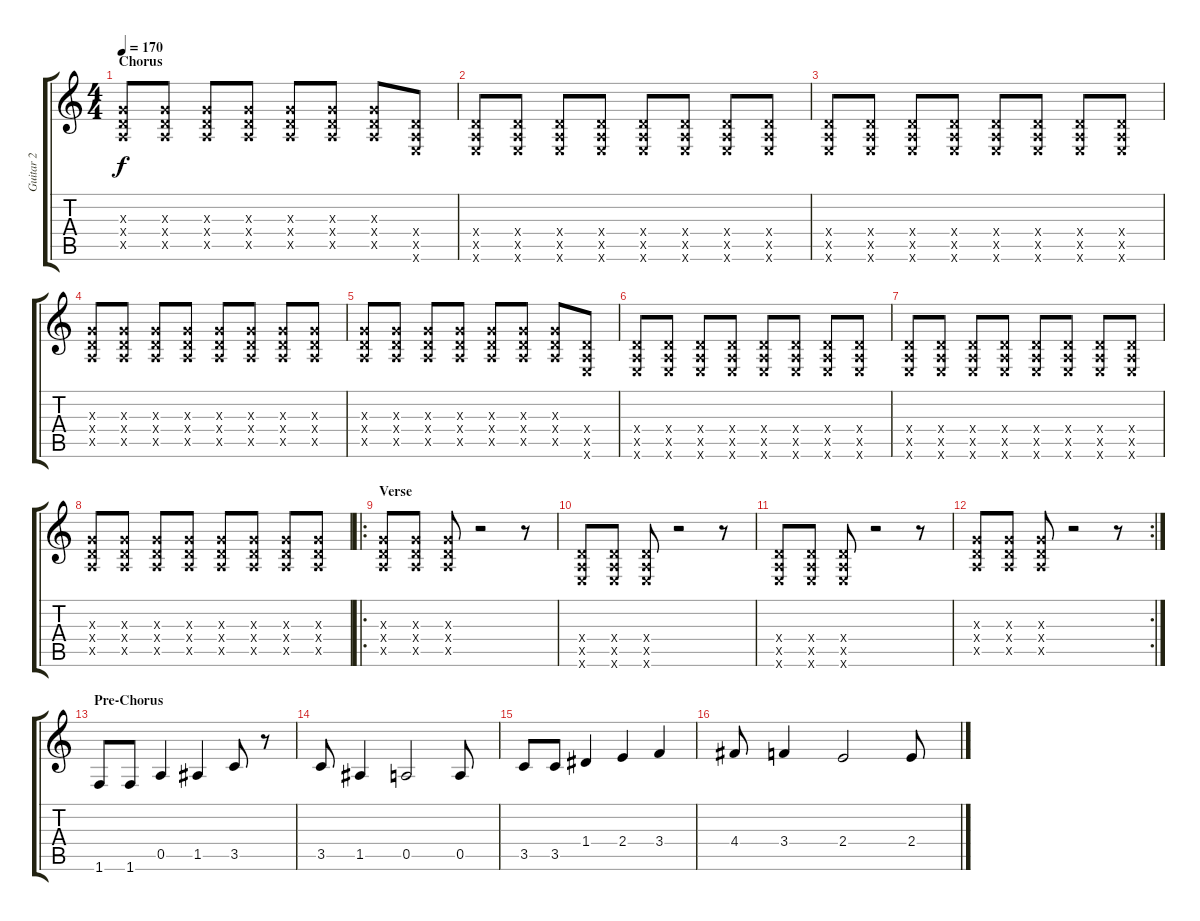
\track ("Guitar 2" "Guitar 2") {instrument distortionguitar}
\staff {score tabs}
\tuning (E4 B3 G3 D3 A2 E2) {hide}
\ts (4 4)
\section ("" "Chorus")
\tempo 170
\clef g2
\ks c
(0.3{x} 0.4{x} 0.5{x}).8{dy f instrument distortionguitar} (0.3{x} 0.4{x} 0.5{x}).8 (0.3{x} 0.4{x} 0.5{x}).8 (0.3{x} 0.4{x} 0.5{x}).8 (0.3{x} 0.4{x} 0.5{x}).8 (0.3{x} 0.4{x} 0.5{x}).8 (0.3{x} 0.4{x} 0.5{x}).8 (0.4{x} 0.5{x} 0.6{x}).8 |
(0.4{x} 0.5{x} 0.6{x}).8 (0.4{x} 0.5{x} 0.6{x}).8 (0.4{x} 0.5{x} 0.6{x}).8 (0.4{x} 0.5{x} 0.6{x}).8 (0.4{x} 0.5{x} 0.6{x}).8 (0.4{x} 0.5{x} 0.6{x}).8 (0.4{x} 0.5{x} 0.6{x}).8 (0.4{x} 0.5{x} 0.6{x}).8 |
(0.4{x} 0.5{x} 0.6{x}).8 (0.4{x} 0.5{x} 0.6{x}).8 (0.4{x} 0.5{x} 0.6{x}).8 (0.4{x} 0.5{x} 0.6{x}).8 (0.4{x} 0.5{x} 0.6{x}).8 (0.4{x} 0.5{x} 0.6{x}).8 (0.4{x} 0.5{x} 0.6{x}).8 (0.4{x} 0.5{x} 0.6{x}).8 |
(0.3{x} 0.4{x} 0.5{x}).8 (0.3{x} 0.4{x} 0.5{x}).8 (0.3{x} 0.4{x} 0.5{x}).8 (0.3{x} 0.4{x} 0.5{x}).8 (0.3{x} 0.4{x} 0.5{x}).8 (0.3{x} 0.4{x} 0.5{x}).8 (0.3{x} 0.4{x} 0.5{x}).8 (0.3{x} 0.4{x} 0.5{x}).8 |
(0.3{x} 0.4{x} 0.5{x}).8 (0.3{x} 0.4{x} 0.5{x}).8 (0.3{x} 0.4{x} 0.5{x}).8 (0.3{x} 0.4{x} 0.5{x}).8 (0.3{x} 0.4{x} 0.5{x}).8 (0.3{x} 0.4{x} 0.5{x}).8 (0.3{x} 0.4{x} 0.5{x}).8 (0.4{x} 0.5{x} 0.6{x}).8 |
(0.4{x} 0.5{x} 0.6{x}).8 (0.4{x} 0.5{x} 0.6{x}).8 (0.4{x} 0.5{x} 0.6{x}).8 (0.4{x} 0.5{x} 0.6{x}).8 (0.4{x} 0.5{x} 0.6{x}).8 (0.4{x} 0.5{x} 0.6{x}).8 (0.4{x} 0.5{x} 0.6{x}).8 (0.4{x} 0.5{x} 0.6{x}).8 |
(0.4{x} 0.5{x} 0.6{x}).8 (0.4{x} 0.5{x} 0.6{x}).8 (0.4{x} 0.5{x} 0.6{x}).8 (0.4{x} 0.5{x} 0.6{x}).8 (0.4{x} 0.5{x} 0.6{x}).8 (0.4{x} 0.5{x} 0.6{x}).8 (0.4{x} 0.5{x} 0.6{x}).8 (0.4{x} 0.5{x} 0.6{x}).8 |
(0.3{x} 0.4{x} 0.5{x}).8 (0.3{x} 0.4{x} 0.5{x}).8 (0.3{x} 0.4{x} 0.5{x}).8 (0.3{x} 0.4{x} 0.5{x}).8 (0.3{x} 0.4{x} 0.5{x}).8 (0.3{x} 0.4{x} 0.5{x}).8 (0.3{x} 0.4{x} 0.5{x}).8 (0.3{x} 0.4{x} 0.5{x}).8 |
\ro
\section ("" "Verse")
(0.3{x} 0.4{x} 0.5{x}).8 (0.3{x} 0.4{x} 0.5{x}).8 (0.3{x} 0.4{x} 0.5{x}).8 r.2 r.8 |
(0.4{x} 0.5{x} 0.6{x}).8 (0.4{x} 0.5{x} 0.6{x}).8 (0.4{x} 0.5{x} 0.6{x}).8 r.2 r.8 |
(0.4{x} 0.5{x} 0.6{x}).8 (0.4{x} 0.5{x} 0.6{x}).8 (0.4{x} 0.5{x} 0.6{x}).8 r.2 r.8 |
\rc 2
(0.3{x} 0.4{x} 0.5{x}).8 (0.3{x} 0.4{x} 0.5{x}).8 (0.3{x} 0.4{x} 0.5{x}).8 r.2 r.8 |
\section ("" "Pre-Chorus")
1.6.8 1.6.8 0.5.4 1.5.4 3.5.8 r.8 |
3.5.8 1.5.4 0.5.2 0.5.8 |
3.5.8 3.5.8 1.4.4 2.4.4 3.4.4 |
4.4.8 3.4.4 2.4.2 2.4.8
